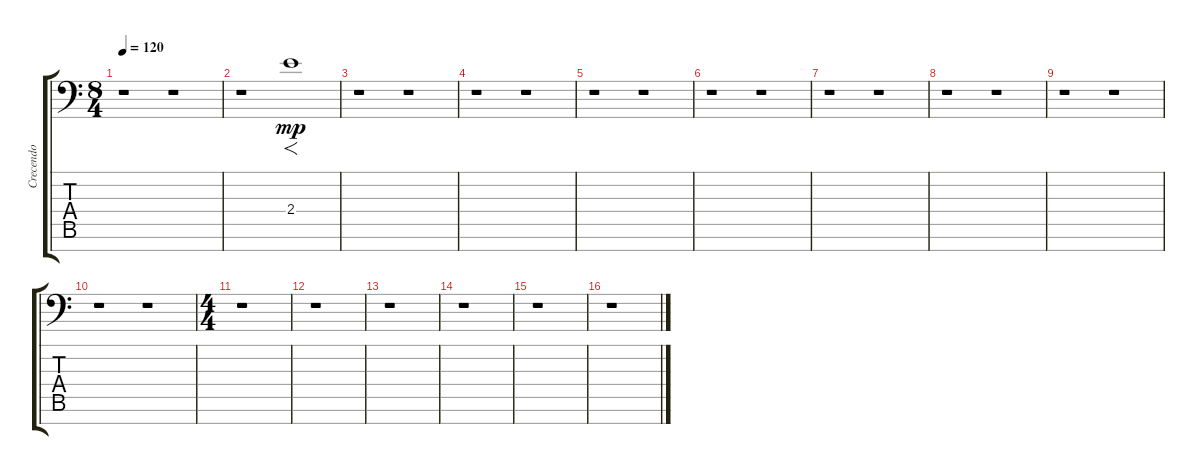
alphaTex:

\track ("Crecendo" "Crecendo") {instrument distortionguitar}
\staff {score tabs}
\tuning (E4 B3 G3 D3 A2 E2 C-1) {hide}
\ts (8 4)
\tempo 120
\clef f4
\ks c
r.1{dy ff} r.1 |
r.1 2.4.1{f dy mp} |
r.1 r.1 |
r.1 r.1 |
r.1 r.1 |
r.1 r.1 |
r.1 r.1 |
r.1 r.1 |
r.1 r.1 |
r.1 r.1 |
\ts (4 4)
r.1 |
r.1 |
r.1 |
r.1 |
r.1 |
r.1
